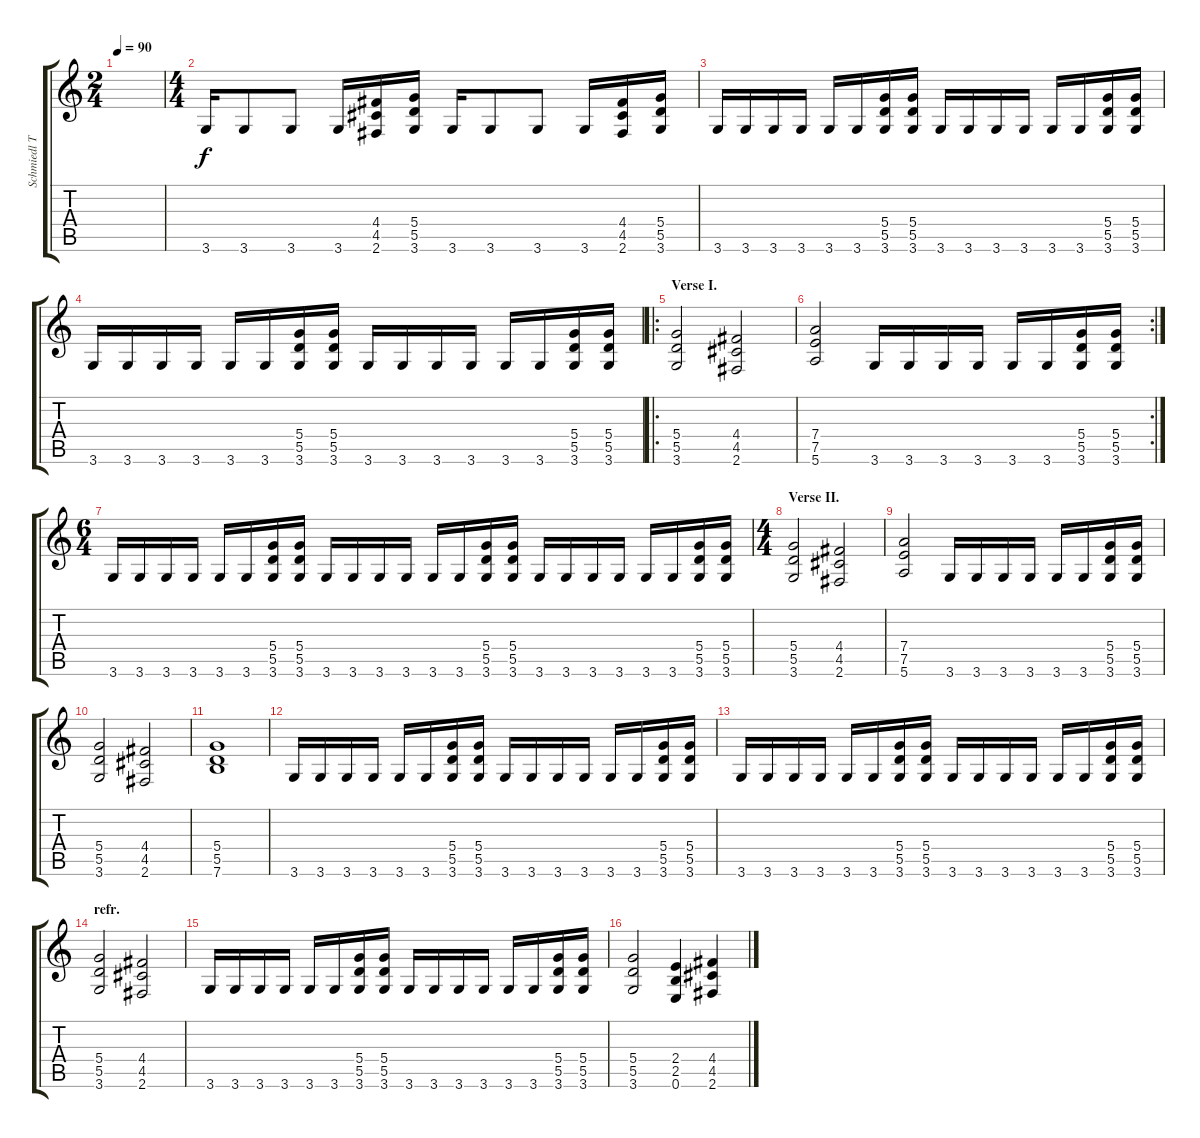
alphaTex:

\track ("Schmiedl T. ritmus" "Schmiedl T") {instrument distortionguitar}
\staff {score tabs}
\tuning (E4 B3 G3 D3 A2 E2) {hide}
\ts (2 4)
\tempo 90
\clef g2
\ks c
|
\ts (4 4)
3.6.16 3.6.8 3.6.8 3.6.16 (4.4 4.5 2.6).16 (5.4 5.5 3.6).16 3.6.16 3.6.8 3.6.8 3.6.16 (4.4 4.5 2.6).16 (5.4 5.5 3.6).16 |
3.6.16 3.6.16 3.6.16 3.6.16 3.6.16 3.6.16 (5.4 5.5 3.6).16 (5.4 5.5 3.6).16 3.6.16 3.6.16 3.6.16 3.6.16 3.6.16 3.6.16 (5.4 5.5 3.6).16 (5.4 5.5 3.6).16 |
3.6.16 3.6.16 3.6.16 3.6.16 3.6.16 3.6.16 (5.4 5.5 3.6).16 (5.4 5.5 3.6).16 3.6.16 3.6.16 3.6.16 3.6.16 3.6.16 3.6.16 (5.4 5.5 3.6).16 (5.4 5.5 3.6).16 |
\ro
\section ("" "Verse I.")
(5.4 5.5 3.6).2 (4.4 4.5 2.6).2 |
\rc 2
(7.4 7.5 5.6).2 3.6.16 3.6.16 3.6.16 3.6.16 3.6.16 3.6.16 (5.4 5.5 3.6).16 (5.4 5.5 3.6).16 |
\ts (6 4)
3.6.16 3.6.16 3.6.16 3.6.16 3.6.16 3.6.16 (5.4 5.5 3.6).16 (5.4 5.5 3.6).16 3.6.16 3.6.16 3.6.16 3.6.16 3.6.16 3.6.16 (5.4 5.5 3.6).16 (5.4 5.5 3.6).16 3.6.16 3.6.16 3.6.16 3.6.16 3.6.16 3.6.16 (5.4 5.5 3.6).16 (5.4 5.5 3.6).16 |
\ts (4 4)
\section ("" "Verse II.")
(5.4 5.5 3.6).2 (4.4 4.5 2.6).2 |
(7.4 7.5 5.6).2 3.6.16 3.6.16 3.6.16 3.6.16 3.6.16 3.6.16 (5.4 5.5 3.6).16 (5.4 5.5 3.6).16 |
(5.4 5.5 3.6).2 (4.4 4.5 2.6).2 |
(5.4 5.5 7.6).1 |
3.6.16 3.6.16 3.6.16 3.6.16 3.6.16 3.6.16 (5.4 5.5 3.6).16 (5.4 5.5 3.6).16 3.6.16 3.6.16 3.6.16 3.6.16 3.6.16 3.6.16 (5.4 5.5 3.6).16 (5.4 5.5 3.6).16 |
3.6.16 3.6.16 3.6.16 3.6.16 3.6.16 3.6.16 (5.4 5.5 3.6).16 (5.4 5.5 3.6).16 3.6.16 3.6.16 3.6.16 3.6.16 3.6.16 3.6.16 (5.4 5.5 3.6).16 (5.4 5.5 3.6).16 |
\section ("" "refr.")
(5.4 5.5 3.6).2 (4.4 4.5 2.6).2 |
3.6.16 3.6.16 3.6.16 3.6.16 3.6.16 3.6.16 (5.4 5.5 3.6).16 (5.4 5.5 3.6).16 3.6.16 3.6.16 3.6.16 3.6.16 3.6.16 3.6.16 (5.4 5.5 3.6).16 (5.4 5.5 3.6).16 |
(5.4 5.5 3.6).2 (2.4 2.5 0.6).4 (4.4 4.5 2.6).4
